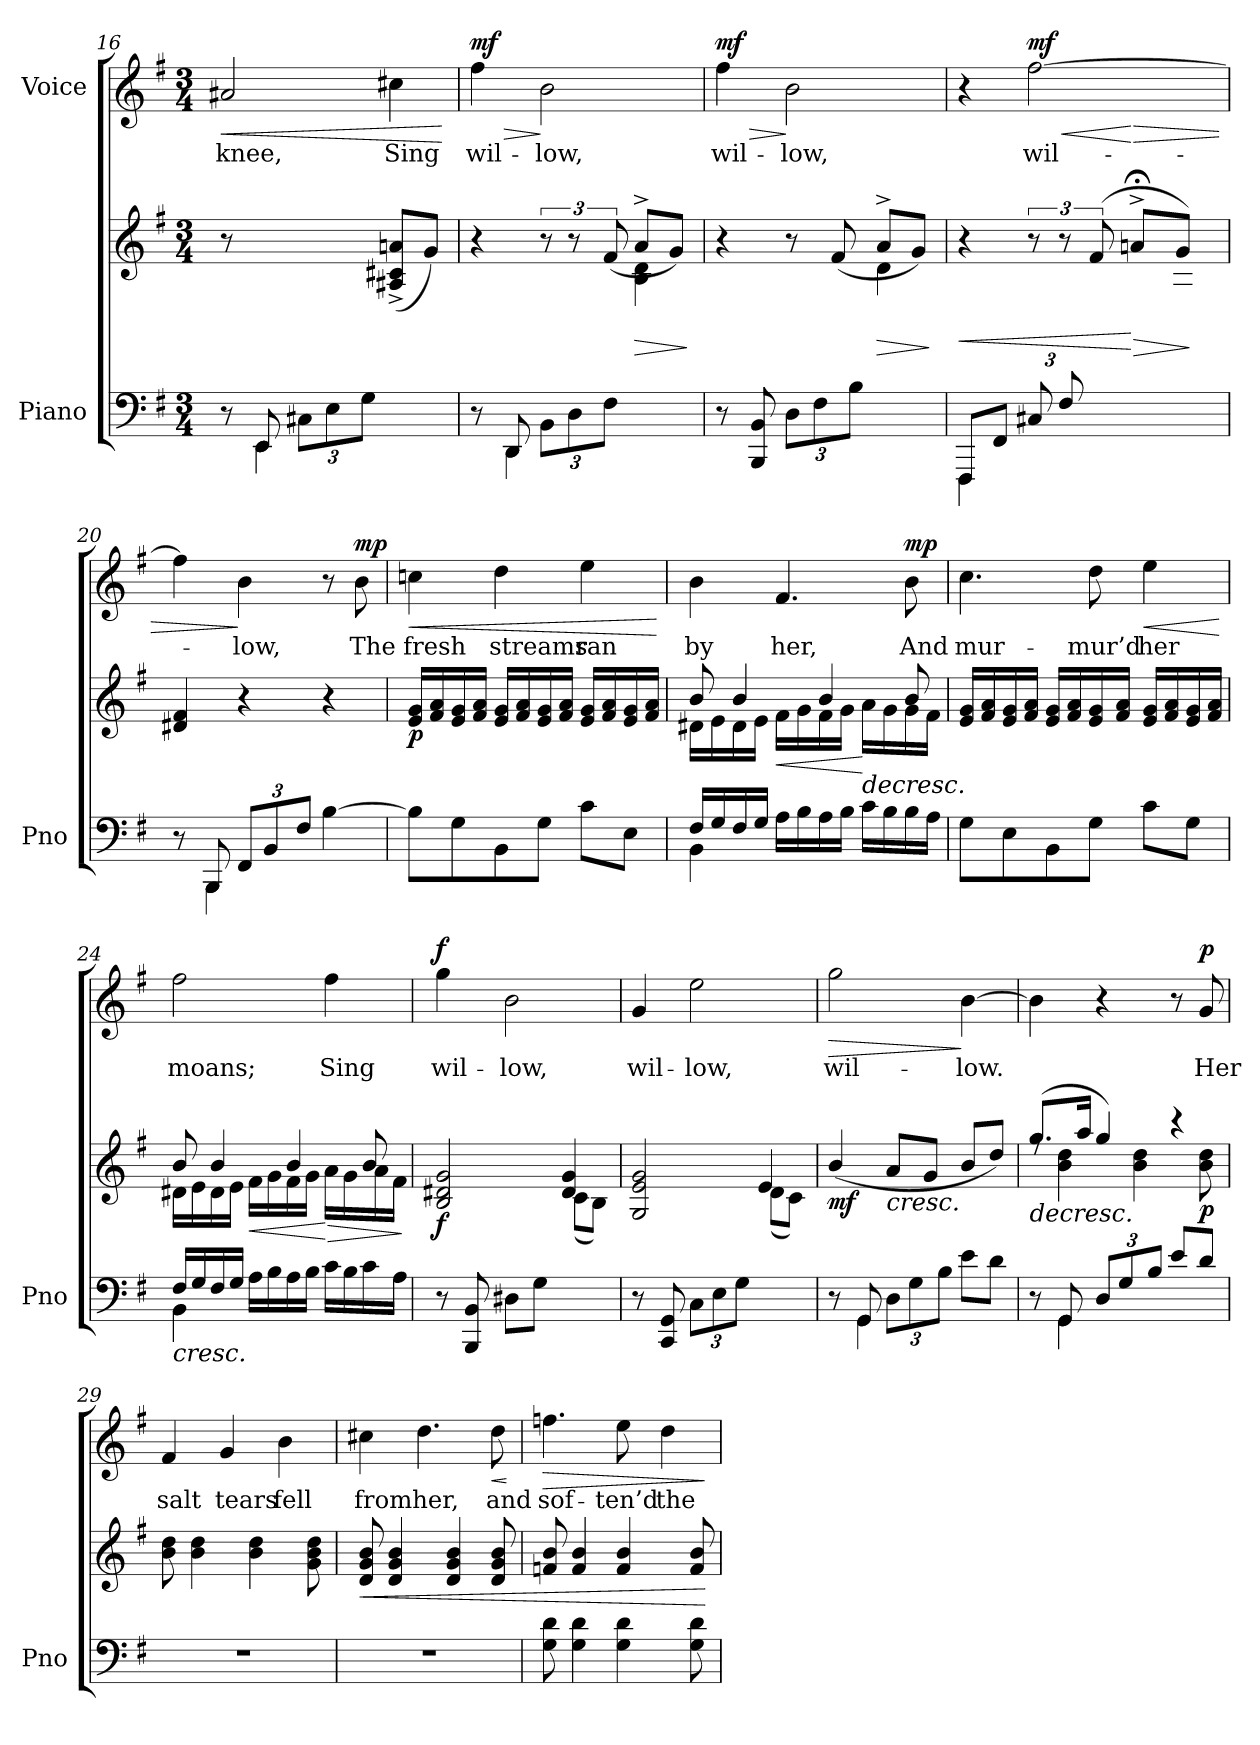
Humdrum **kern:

**kern	**kern	**dynam	**kern	**text	**dynam
*part2	*part2	*part2	*part1	*part1	*part1
*staff3	*staff2	*staff2/3	*staff1	*staff1	*staff1
*I"Piano	*	*	*I"Voice	*	*
*I'Pno	*	*	*	*	*
*clefF4	*clefG2	*	*clefG2	*	*
*k[f#]	*k[f#]	*	*k[f#]	*	*
*M3/4	*M3/4	*	*M3/4	*	*
=16	=16	=16	=16	=16	=16
*^	*^	*	*	*	*
*	*^	*	*	*	*	*	*
!	!	!	!	!	!	!	!LO:LY:b	!LO:HP:b
8ryy	8r	8ryy	8r	2ryy	.	2a#X/	knee,	<
(<8EE/	4EE\	4ryy	4.ryy	.	.	.	.	.
*Xbrackettup	*	*	*	*	*	*	*	*
12C#X\L	.	.	.	.	.	.	.	.
12E\	.	.	.	.	.	.	.	.
.	8rBByy	4.ryy	.	.	.	.	.	.
12G\J	.	.	.	.	.	.	.	.
!	!	!	!	!	!	!	!LO:LY:b	!
4ryy	4ryy	.	4ryy	(>8A#X/^ 8c#X/^ 8an/^L	.	4cc#X\	Sing	.
.	.	.	.	8g/J))	.	.	.	.
*v	*v	*v	*	*	*	*	*	*
*	*v	*v	*	*	*	*
.	.	.	.	.	[
!!LO:LB:g=z
=17	=17	=17	=17	=17	=17
*^	*^	*	*	*	*
!	!	!	!	!	!	!LO:LY:b	!LO:HP:b
!	!	!	!	!	!	!	!LO:DY:n=1:a
8r	8ryy	4r	2ryy	.	4ff#\	wil-	> mf
8DD/	4DD\	.	.	.	.	.	.
!	!	!	!	!	!	!LO:LY:b	!
12BB\L	.	12r	.	.	2b\	-low,	]
12D\	.	12r	.	.	.	.	.
.	4ryy	.	.	.	.	.	.
12F#\J	.	(>12f#/	.	.	.	.	.
!	!	!	!	!LO:HP:b	!	!	!
4ryy	.	8a^/L	4B\ 4d\	>	.	.	.
.	8ryy	8g/J)	.	.	.	.	.
*v	*v	*	*	*	*	*	*
*	*v	*v	*	*	*	*
.	.	]	.	.	.
=18	=18	=18	=18	=18	=18
*	*^	*	*	*	*
!	!	!	!	!	!LO:LY:b	!LO:HP:b
!	!	!	!	!	!	!LO:DY:n=1:a
8r	4r	2ryy	.	4ff#\	wil-	> mf
8BBB/ 8BB/	.	.	.	.	.	.
!	!	!	!	!	!LO:LY:b	!
12D\L	8r	.	.	2b\	-low,	]
12F#\	.	.	.	.	.	.
.	(>8f#/	.	.	.	.	.
12B\J	.	.	.	.	.	.
!	!	!	!LO:HP:b	!	!	!
4ryy	8a^/L	4d\	>	.	.	.
.	8g/J)	.	.	.	.	.
*	*v	*v	*	*	*	*
.	.	]	.	.	.
=19	=19	=19	=19	=19	=19
*^	*	*	*	*	*
!	!	!	!LO:HP:b	!	!	!
*	*	*^	*	*^	*	*
8FFF#/L	4FFF#\	4r	12%5ryy	<	4r	4ryy	.	.
8FF#/J	.	.	.	.	.	.	.	.
!	!	!	!	!	!	!	!LO:LY:b	!LO:HP:b
!	!	!	!	!	!	!	!	!LO:DY:n=1:a
12C#X/L	3ryy	12r	.	.	[2ff#\	4ryy	wil-	< mf
12F#/	.	12r	.	.	.	.	.	.
3ryy	.	(>12f#/	12f#\J	.	.	.	.	.
!	!	!	!	!LO:HP:n=1:b	!	!	!	!LO:HP:n=1:b
.	.	8an;<^/L	4A#X\^ 4e\^	[ >	.	4ryy	.	[ >
.	6ryy	.	.	.	.	.	.	.
.	.	8g/J)	.	.	.	.	.	.
*v	*v	*	*	*	*v	*v	*	*
*	*v	*v	*	*	*	*
.	.	]	.	.	.
=20	=20	=20	=20	=20	=20
*^	*	*	*	*	*
8r	8ryy	4d#X/ 4f#/	.	4ff#\]	.	.
8BBB/	4BBB\	.	.	.	.	.
!	!	!	!	!	!LO:LY:b	!
12FF#/L	.	4r	.	4b\	-low,	]
12BB/	.	.	.	.	.	.
.	4.ryy	.	.	.	.	.
12F#/J	.	.	.	.	.	.
[4B\	.	4r	.	8r	.	.
!	!	!	!	!	!LO:LY:b	!LO:DY:a
.	.	.	.	8b\	The	mp
*v	*v	*	*	*	*	*
!!LO:LB:g=z
=21	=21	=21	=21	=21	=21
!	!	!LO:DY:b	!	!LO:LY:b	!LO:HP:b
8B\L]	16e/ 16g/LL	p	4ccn\	fresh	<
.	16f#/ 16a/	.	.	.	.
8G\	16e/ 16g/	.	.	.	.
.	16f#/ 16a/JJ	.	.	.	.
!	!	!	!	!LO:LY:b	!
8BB\	16e/ 16g/LL	.	4dd\	streams	.
.	16f#/ 16a/	.	.	.	.
8G\J	16e/ 16g/	.	.	.	.
.	16f#/ 16a/JJ	.	.	.	.
!	!	!	!	!LO:LY:b	!
8c\L	16e/ 16g/LL	.	4ee\	ran	.
.	16f#/ 16a/	.	.	.	.
8E\J	16e/ 16g/	.	.	.	.
.	16f#/ 16a/JJ	.	.	.	.
.	.	.	.	.	[
=22	=22	=22	=22	=22	=22
*^	*^	*	*	*	*
!	!	!	!	!	!	!LO:LY:b	!
16F#/LL	4BB\	8b/	16d#X\LL	.	4b\	by	.
16G/	.	.	16e\	.	.	.	.
16F#/	.	4b/	16d#\	.	.	.	.
16G/JJ	.	.	16e\JJ	.	.	.	.
!	!	!	!	!LO:HP:b	!	!LO:LY:b	!
16A\LL	2ryy	.	16f#\LL	<	4.f#/	her,	.
16B\	.	.	16g\	.	.	.	.
16A\	.	4b/	16f#\	.	.	.	.
16B\JJ	.	.	16g\JJ	.	.	.	.
!	!	!	!	!LO:HP:n=1:b	!	!	!
16c\LL	.	.	16a\LL	[ >	.	.	.
16B\	.	.	16g\	.	.	.	.
!	!	!	!	!	!	!LO:LY:b	!LO:DY:a
16B\	.	8b/	16g\	.	8b\	And	mp
16A\JJ	.	.	16f#\JJ	.	.	.	.
*v	*v	*	*	*	*	*	*
=23	=23	=23	=23	=23	=23	=23
!	!	!	!	!	!LO:LY:b	!
*	*v	*v	*	*	*	*
8G\L	16e/ 16g/LL	.	4.cc\	mur-	.
.	16f#/ 16a/	.	.	.	.
8E\	16e/ 16g/	.	.	.	.
.	16f#/ 16a/JJ	.	.	.	.
8BB\	16e/ 16g/LL	.	.	.	.
.	16f#/ 16a/	.	.	.	.
!	!	!	!	!LO:LY:b	!
8G\J	16e/ 16g/	.	8dd\	-mur’d	.
.	16f#/ 16a/JJ	.	.	.	.
!	!	!	!	!LO:LY:b	!LO:HP:b
8c\L	16e/ 16g/LL	.	4ee\	her	<
.	16f#/ 16a/	.	.	.	.
8G\J	16e/ 16g/	.	.	.	.
.	16f#/ 16a/JJ	.	.	.	.
.	.	.	.	.	[
!!LO:LB:g=z
=24	=24	=24	=24	=24	=24
*^	*^	*	*	*	*
!LO:TX:b:i:t=cresc.	!	!	!	!	!	!	!
!	!	!	!	!	!	!LO:LY:b	!
16F#/LL	4BB\	8b/	16d#X\LL	.	2ff#\	moans;	.
16G/	.	.	16e\	.	.	.	.
16F#/	.	4b/	16d#\	.	.	.	.
16G/JJ	.	.	16e\JJ	.	.	.	.
!	!	!	!	!LO:HP:b	!	!	!
16A\LL	2ryy	.	16f#\LL	<	.	.	.
16B\	.	.	16g\	.	.	.	.
16A\	.	4b/	16f#\	.	.	.	.
16B\JJ	.	.	16g\JJ	.	.	.	.
!	!	!	!	!LO:HP:n=1:b	!	!LO:LY:b	!
16c\LL	.	.	16a\LL	[ >	4ff#\	Sing	.
16B\	.	.	16g\	.	.	.	.
16c\	.	8b/	16a\	.	.	.	.
16A\JJ	.	.	16f#\JJ	.	.	.	.
*v	*v	*	*	*	*	*	*
*	*v	*v	*	*	*	*
.	.	]	.	.	.
=25	=25	=25	=25	=25	=25
*	*^	*	*	*	*
!	!	!	!LO:DY:b	!	!LO:LY:b	!LO:DY:a
8r	2B/ 2d#X/ 2g/	2ryy	f	4gg\	wil-	f
8BBB/ 8BB/	.	.	.	.	.	.
!	!	!	!	!	!LO:LY:b	!
8D#X\L	.	.	.	2b\	-low,	.
8G\J	.	.	.	.	.	.
4ryy	4d#/ 4g/	(<8c\L	.	.	.	.
.	.	8B\J)	.	.	.	.
=26	=26	=26	=26	=26	=26	=26
!	!	!	!	!	!LO:LY:b	!
8r	2G/ 2e/ 2g/	2ryy	.	4g/	wil-	.
8CC/ 8GG/	.	.	.	.	.	.
!	!	!	!	!	!LO:LY:b	!
12C\L	.	.	.	2ee\	-low,	.
12E\	.	.	.	.	.	.
12G\J	.	.	.	.	.	.
4ryy	4e/	(<8d\L	.	.	.	.
.	.	8c\J)	.	.	.	.
=27	=27	=27	=27	=27	=27	=27
*^	*	*	*	*	*	*
!	!	!	!	!LO:DY:b	!	!LO:LY:b	!LO:HP:b
*	*	*v	*v	*	*	*	*
8r	8ryy	(<4b/	mf	2gg\	wil-	>
8GG/	4GG\	.	.	.	.	.
!	!	!	!LO:HP:b	!	!	!
12D\L	.	8a/L	<	.	.	.
12G\	.	.	.	.	.	.
.	4.ryy	8g/J	.	.	.	.
12B\J	.	.	.	.	.	.
!	!	!	!	!	!LO:LY:b	!
8e\L	.	8b/L	.	[4b\	-low.	]
8d\J	.	8dd/J)	.	.	.	.
*v	*v	*	*	*	*	*
.	.	]	.	.	.
!!LO:PB:g=z
=28	=28	=28	=28	=28	=28
*^	*	*	*	*	*
!	!	!	!LO:HP:b	!	!	!
*	*	*^	*	*	*	*
8r	8ryy	(>8.gg/L	8rff	>	4b\]	.	.
8GG/	4GG\	.	4b\ 4dd\	.	.	.	.
.	.	16aa/Jk	.	.	.	.	.
12D/L	.	4gg/)	.	.	4r	.	.
12G/	.	.	.	.	.	.	.
.	4.ryy	.	4b\ 4dd\	.	.	.	.
12B/J	.	.	.	.	.	.	.
8e/L	.	4r	.	[	8r	.	.
!	!	!	!	!LO:DY:b	!	!LO:LY:b	!LO:DY:a
8d/J	.	.	8b\ 8dd\	p	8g/	Her	p
*v	*v	*	*	*	*	*	*
=29	=29	=29	=29	=29	=29	=29
!	!	!	!	!	!LO:LY:b	!
*	*v	*v	*	*	*	*
2.r	8b\ 8dd\	.	4f#/	salt	.
.	4b\ 4dd\	.	.	.	.
!	!	!	!	!LO:LY:b	!
.	.	.	4g/	tears	.
.	4b\ 4dd\	.	.	.	.
!	!	!	!	!LO:LY:b	!
.	.	.	4b\	fell	.
.	8g\ 8b\ 8dd\	.	.	.	.
=30	=30	=30	=30	=30	=30
!	!	!LO:HP:b	!	!LO:LY:b	!
2.r	8d/ 8g/ 8b/	<	4cc#X\	from	.
.	4d/ 4g/ 4b/	.	.	.	.
!	!	!	!	!LO:LY:b	!
.	.	.	4.dd\	her,	.
.	4d/ 4g/ 4b/	.	.	.	.
!	!	!	!	!LO:LY:b	!LO:HP:b
.	8d/ 8g/ 8b/	.	8dd\	and	<
.	.	]	.	.	[
=31	=31	=31	=31	=31	=31
!	!	!	!	!LO:LY:b	!LO:HP:b
8G\ 8d\	8fn/ 8b/	.	4.ffn\	sof-	>
4G\ 4d\	4f/ 4b/	.	.	.	.
!	!	!	!	!LO:LY:b	!
4G\ 4d\	4f/ 4b/	.	8ee\	-ten’d	.
!	!	!	!	!LO:LY:b	!
.	.	.	4dd\	the	.
8G\ 8d\	8f/ 8b/	.	.	.	.
.	.	[	.	.	]
=	=	=	=	=	=
*-	*-	*-	*-	*-	*-
